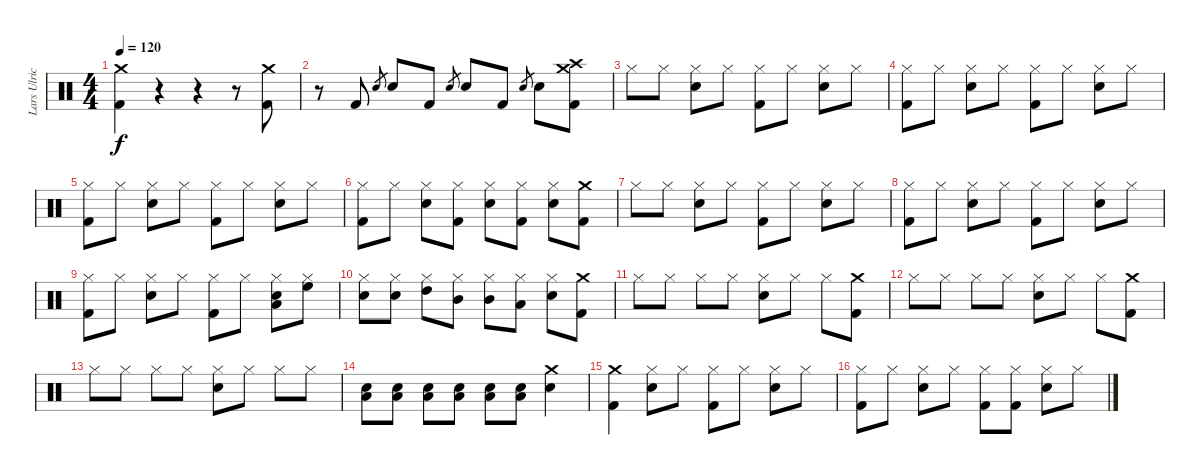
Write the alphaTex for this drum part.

\track ("Lars Ulrich (Drums)" "Lars Ulric") {instrument percussion}
\staff {score}
\articulation defaults
\ts (4 4)
\tempo 120
\clef neutral
\ks c
("Kick (hit) 2" "Crash medium (hit)").4{dy f} r.4 r.4 r.8 ("Kick (hit) 2" "Crash medium (hit)").8 |
r.8 "Kick (hit) 2".8 "Snare (hit) 2".8{gr} "Snare (hit) 2".8 "Kick (hit) 2".8 "Snare (hit) 2".8{gr} "Snare (hit) 2".8 "Kick (hit) 2".8 "Snare (hit) 2".8{gr} "Snare (hit) 2".8 ("Crash medium (hit)" "Crash high (hit)" "Kick (hit) 2").8 |
"Hi-Hat (closed)".8 "Hi-Hat (closed)".8 ("Snare (hit) 2" "Hi-Hat (closed)").8 "Hi-Hat (closed)".8 ("Kick (hit) 2" "Hi-Hat (closed)").8 "Hi-Hat (closed)".8 ("Snare (hit) 2" "Hi-Hat (closed)").8 "Hi-Hat (closed)".8 |
("Kick (hit) 2" "Hi-Hat (closed)").8 "Hi-Hat (closed)".8 ("Snare (hit) 2" "Hi-Hat (closed)").8 "Hi-Hat (closed)".8 ("Kick (hit) 2" "Hi-Hat (closed)").8 "Hi-Hat (closed)".8 ("Snare (hit) 2" "Hi-Hat (closed)").8 "Hi-Hat (closed)".8 |
("Kick (hit) 2" "Hi-Hat (closed)").8 "Hi-Hat (closed)".8 ("Snare (hit) 2" "Hi-Hat (closed)").8 "Hi-Hat (closed)".8 ("Kick (hit) 2" "Hi-Hat (closed)").8 "Hi-Hat (closed)".8 ("Snare (hit) 2" "Hi-Hat (closed)").8 "Hi-Hat (closed)".8 |
("Hi-Hat (closed)" "Kick (hit) 2").8 "Hi-Hat (closed)".8 ("Snare (hit) 2" "Hi-Hat (closed)").8 ("Kick (hit) 2" "Hi-Hat (closed)").8 ("Snare (hit) 2" "Hi-Hat (closed)").8 ("Hi-Hat (closed)" "Kick (hit) 2").8 ("Snare (hit) 2" "Hi-Hat (closed)").8 ("Crash medium (hit)" "Kick (hit) 2").8 |
"Hi-Hat (closed)".8 "Hi-Hat (closed)".8 ("Snare (hit) 2" "Hi-Hat (closed)").8 "Hi-Hat (closed)".8 ("Kick (hit) 2" "Hi-Hat (closed)").8 "Hi-Hat (closed)".8 ("Snare (hit) 2" "Hi-Hat (closed)").8 "Hi-Hat (closed)".8 |
("Kick (hit) 2" "Hi-Hat (closed)").8 "Hi-Hat (closed)".8 ("Snare (hit) 2" "Hi-Hat (closed)").8 "Hi-Hat (closed)".8 ("Kick (hit) 2" "Hi-Hat (closed)").8 "Hi-Hat (closed)".8 ("Snare (hit) 2" "Hi-Hat (closed)").8 "Hi-Hat (closed)".8 |
("Kick (hit) 2" "Hi-Hat (closed)").8 "Hi-Hat (closed)".8 ("Snare (hit) 2" "Hi-Hat (closed)").8 "Hi-Hat (closed)".8 ("Kick (hit) 2" "Hi-Hat (closed)").8 "Hi-Hat (closed)".8 ("Low Tom (hit)" "Snare (hit) 2" "Hi-Hat (closed)").8 ("High Floor Tom (hit)" "Hi-Hat (closed)").8 |
("Snare (hit) 2" "Hi-Hat (closed)").8 ("Snare (hit) 2" "Hi-Hat (closed)").8 ("High Tom (hit)" "Hi-Hat (closed)").8 ("Mid Tom (hit)" "Hi-Hat (closed)").8 ("Hi-Hat (closed)" "Mid Tom (hit)").8 ("Hi-Hat (closed)" "Low Tom (hit)").8 ("Snare (hit) 2" "Hi-Hat (closed)").8 ("Crash medium (hit)" "Kick (hit) 2").8 |
"Hi-Hat (closed)".8 "Hi-Hat (closed)".8 "Hi-Hat (closed)".8 "Hi-Hat (closed)".8 ("Snare (hit) 2" "Hi-Hat (closed)").8 "Hi-Hat (closed)".8 "Hi-Hat (closed)".8 ("Kick (hit) 2" "Crash medium (hit)").8 |
"Hi-Hat (closed)".8 "Hi-Hat (closed)".8 "Hi-Hat (closed)".8 "Hi-Hat (closed)".8 ("Snare (hit) 2" "Hi-Hat (closed)").8 "Hi-Hat (closed)".8 "Hi-Hat (closed)".8 ("Kick (hit) 2" "Crash medium (hit)").8 |
"Hi-Hat (closed)".8 "Hi-Hat (closed)".8 "Hi-Hat (closed)".8 "Hi-Hat (closed)".8 ("Snare (hit) 2" "Hi-Hat (closed)").8 "Hi-Hat (closed)".8 "Hi-Hat (closed)".8 "Hi-Hat (closed)".8 |
("Low Tom (hit)" "Snare (hit) 2").8{volume 9} ("Low Tom (hit)" "Snare (hit) 2").8{volume 10} ("Low Tom (hit)" "Snare (hit) 2").8{volume 11} ("Low Tom (hit)" "Snare (hit) 2").8{volume 12} ("Low Tom (hit)" "Snare (hit) 2").8{volume 13} ("Low Tom (hit)" "Snare (hit) 2").8{volume 14} ("Crash medium (hit)" "Snare (hit) 2").4{volume 15} |
("Crash medium (hit)" "Kick (hit) 2").4 ("Hi-Hat (closed)" "Snare (hit) 2").8 "Hi-Hat (closed)".8 ("Hi-Hat (closed)" "Kick (hit) 2").8 "Hi-Hat (closed)".8 ("Snare (hit) 2" "Hi-Hat (closed)").8 "Hi-Hat (closed)".8 |
("Hi-Hat (closed)" "Kick (hit) 2").8 "Hi-Hat (closed)".8 ("Snare (hit) 2" "Hi-Hat (closed)").8 "Hi-Hat (closed)".8 ("Kick (hit) 2" "Hi-Hat (closed)").8 ("Kick (hit) 2" "Hi-Hat (closed)").8 ("Snare (hit) 2" "Hi-Hat (closed)").8 "Hi-Hat (closed)".8
